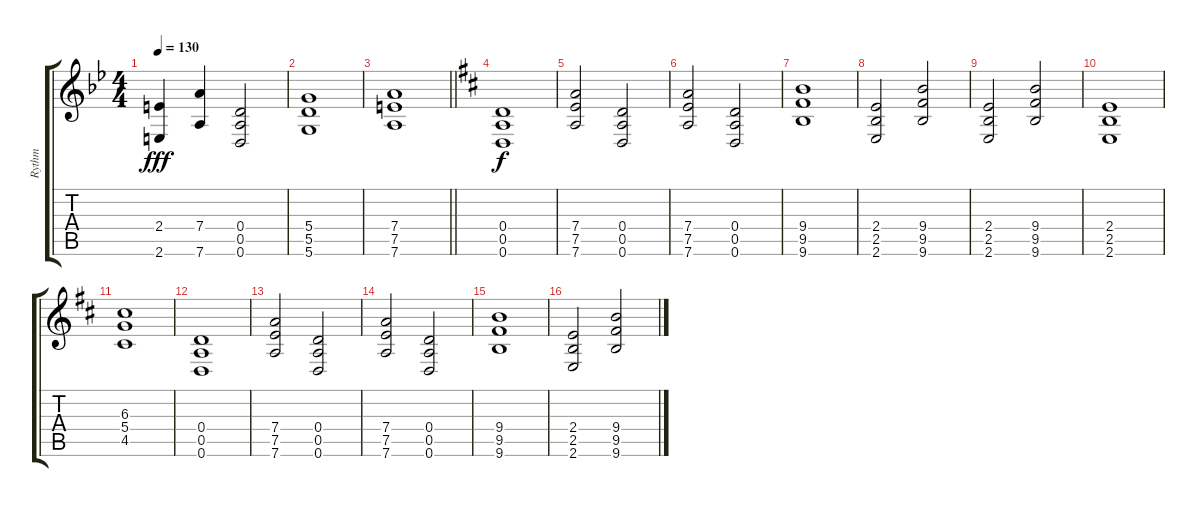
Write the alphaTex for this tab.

\track ("Rythm" "Rythm") {instrument overdrivenguitar}
\staff {score tabs}
\tuning (E4 B3 G3 D3 A2 D2) {hide}
\ts (4 4)
\tempo 130
\clef g2
\ks gminor
(2.4 2.6).4{dy fff} (7.4 7.6).4 (0.4 0.5 0.6).2 |
(5.4 5.5 5.6).1 |
\barLineRight lightlight
(7.4 7.5 7.6).1 |
\ks d
(0.4 0.5 0.6).1{dy f} |
(7.4 7.5 7.6).2 (0.4 0.5 0.6).2 |
(7.4 7.5 7.6).2 (0.4 0.5 0.6).2 |
(9.4 9.5 9.6).1 |
(2.4 2.5 2.6).2 (9.4 9.5 9.6).2 |
(2.4 2.5 2.6).2 (9.4 9.5 9.6).2 |
(2.4 2.5 2.6).1 |
(6.3 5.4 4.5).1 |
(0.4 0.5 0.6).1 |
(7.4 7.5 7.6).2 (0.4 0.5 0.6).2 |
(7.4 7.5 7.6).2 (0.4 0.5 0.6).2 |
(9.4 9.5 9.6).1 |
(2.4 2.5 2.6).2 (9.4 9.5 9.6).2
